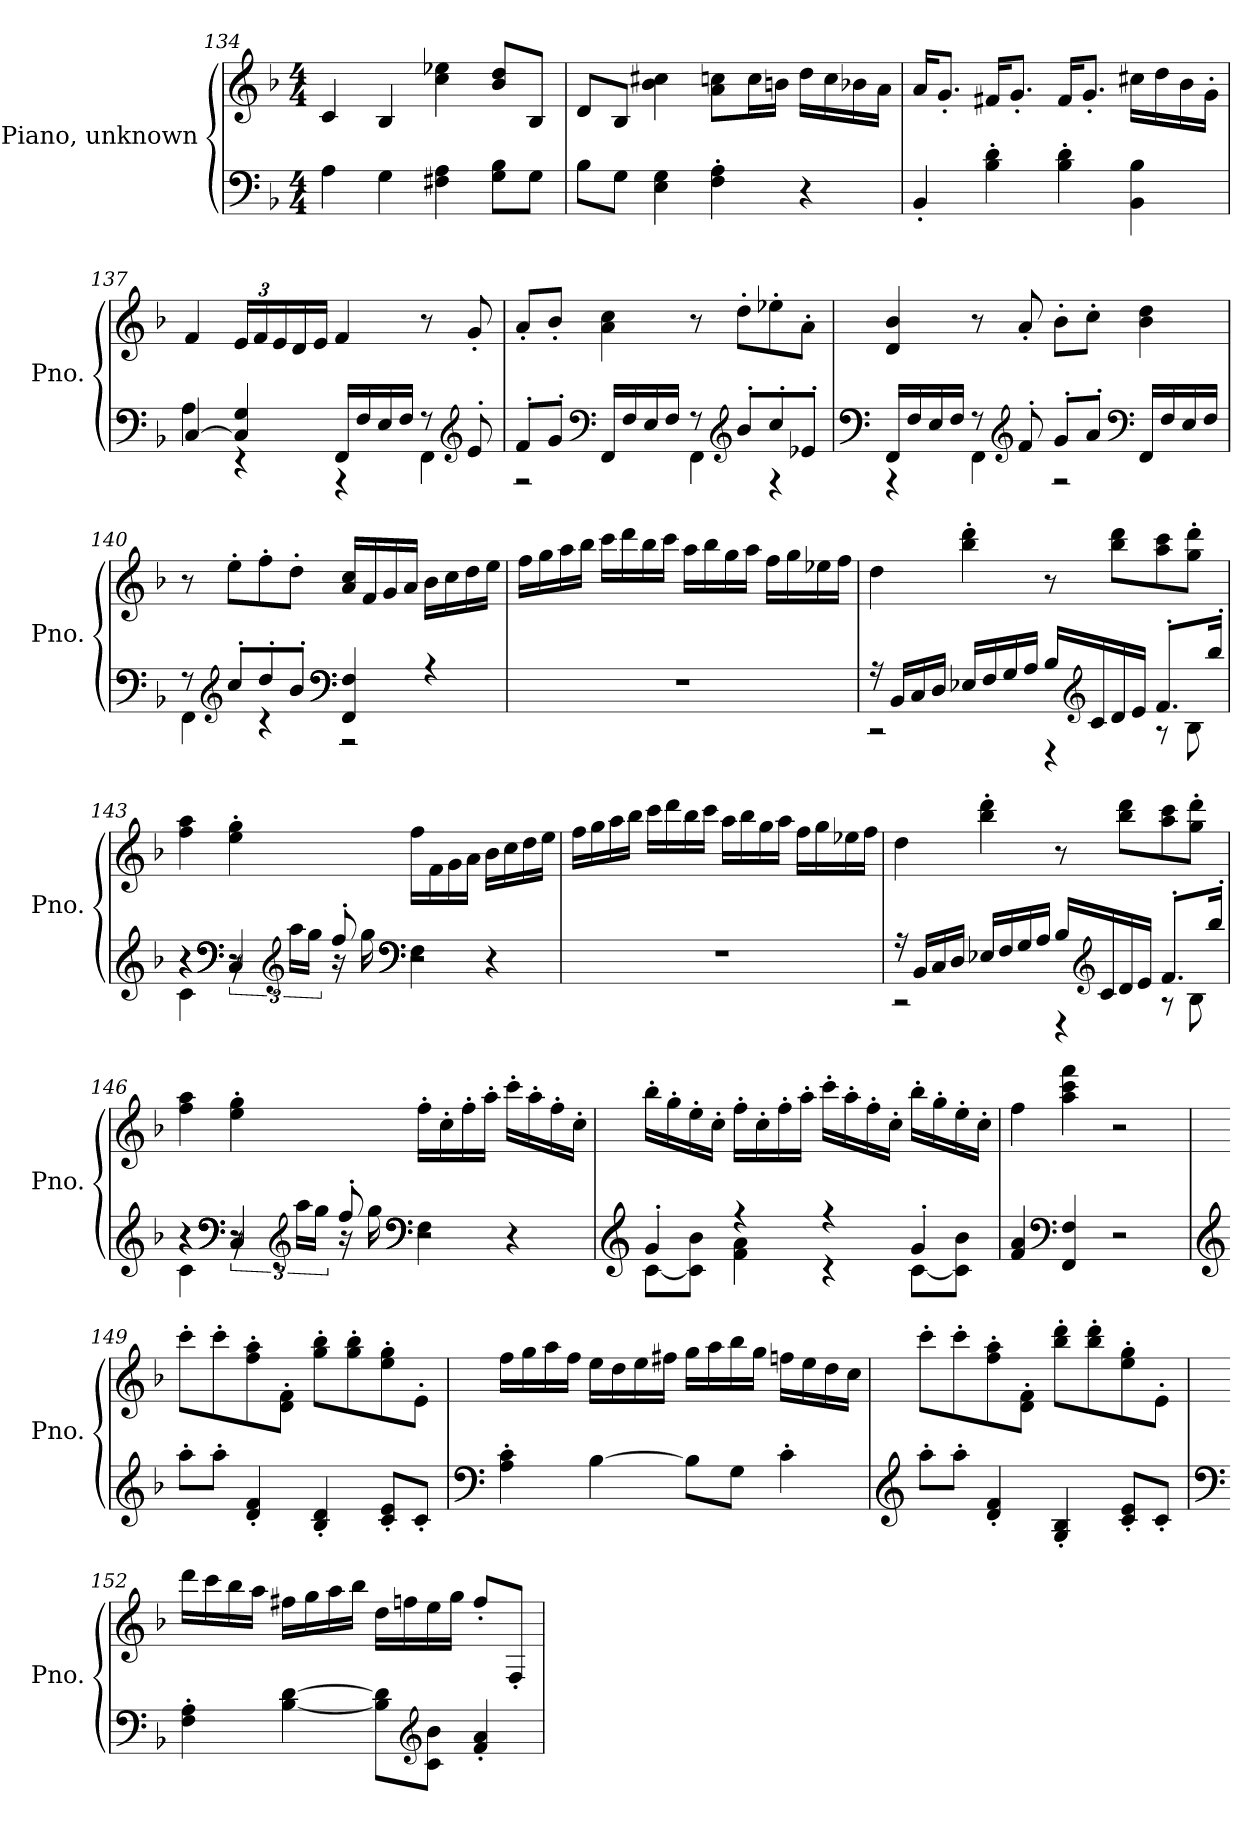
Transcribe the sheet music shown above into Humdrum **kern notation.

**kern	**kern
*part1	*part1
*staff2	*staff1
*I"Piano, unknown	*
*I'Pno.	*
*clefF4	*clefG2
*k[b-]	*k[b-]
*M4/4	*M4/4
=134	=134
4A\	4c/
4G\	4B-/
4F#X\ 4A\	4cc\ 4ee-X\
8G\ 8B-\L	8b-/ 8dd/L
8G\J	8B-/J
!!LO:PB:g=z
=135	=135
8B-\L	8d/L
8G\J	8B-/J
4E\ 4G\	4b-\ 4cc#X\
4F\' 4A\'	8a\ 8ccn\L
.	16cc\L
.	16bn\JJ
4r	16dd\LL
.	16cc\
.	16b-X\
.	16a\JJ
=136	=136
4BB-'/	16a/KL
.	8.g'/J
4B-\' 4d\'	16f#X/KL
.	8.g'/J
4B-\' 4d\'	16f#/KL
.	8.g'/J
4BB-\ 4B-\	16cc#X\LL
.	16dd\
.	16b-\
.	16g'\JJ
=137	=137
*^	*
[4C/	4A\	4f/
*	*	*Xbrackettup
4C/] 4G/	4r	24e/LL
.	.	24f/
.	.	24e/
.	.	16d/
.	.	16e/JJ
16FF/LL	4r	4f/
16F/	.	.
16E/	.	.
16F/JJ	.	.
8r	4FF\	8r
*clefG2	*	*
8e'/	.	8g'/
!!LO:LB:g=z
=138	=138	=138
8f'/L	2r	8a'/L
8g'/J	.	8b-'/J
*clefF4	*	*
16FF/LL	.	4a\ 4cc\
16F/	.	.
16E/	.	.
16F/JJ	.	.
8r	4FF\	8r
*clefG2	*	*
8b-'/L	.	8dd'\L
8cc'/	4r	8ee-X'\
8e-X'/J	.	8a'\J
=139	=139	=139
*clefF4	*	*
16FF/LL	4r	4d/ 4b-/
16F/	.	.
16E/	.	.
16F/JJ	.	.
8r	4FF\	8r
*clefG2	*	*
8f'/	.	8a'/
8g'/L	2r	8b-'\L
8a'/J	.	8cc'\J
*clefF4	*	*
16FF/LL	.	4b-\ 4dd\
16F/	.	.
16E/	.	.
16F/JJ	.	.
!!LO:LB:g=z
=140	=140	=140
8r	4FF\	8r
*clefG2	*	*
8cc'/L	.	8ee'\L
8dd'/	4r	8ff'\
8b-'/J	.	8dd'\J
*clefF4	*	*
4FF/ 4F/	2r	16a/ 16cc/LL
.	.	16f/
.	.	16g/
.	.	16a/JJ
4r	.	16b-\LL
.	.	16cc\
.	.	16dd\
.	.	16ee\JJ
*v	*v	*
=141	=141
1r	16ff\LL
.	16gg\
.	16aa\
.	16bb-\JJ
.	16ccc\LL
.	16ddd\
.	16bb-\
.	16ccc\JJ
.	16aa\LL
.	16bb-\
.	16gg\
.	16aa\JJ
.	16ff\LL
.	16gg\
.	16ee-X\
.	16ff\JJ
!!LO:LB:g=z
=142	=142
*^	*
16r	2r	4dd\
16BB-/LL	.	.
16C/	.	.
16D/JJ	.	.
16E-X/LL	.	4bb-\' 4ddd\'
16F/	.	.
16G/	.	.
16A/JJ	.	.
16B-/LL	4r	8r
*clefG2	*	*
16c/	.	.
16d/	.	8bb-\ 8ddd\L
16e/JJ	.	.
8.f'/L	8r	8aa\ 8ccc\
.	8B-\	8gg\' 8ddd\'J
16bb-'/Jk	.	.
=143	=143	=143
*	*^	*
4r	4c\	4r	4ff\ 4aa\
*clefF4	*	*	*
8r	24r	4C/	4ee\' 4gg\'
*clefG2	*	*	*
.	24aa\LL	.	.
.	24gg\JJ	.	.
8ff'/	16r	.	.
.	16gg\	.	.
*clefF4	*	*	*
2r	4F\	2r	16ff\LL
.	.	.	16f\
.	.	.	16g\
.	.	.	16a\JJ
.	4r	.	16b-\LL
.	.	.	16cc\
.	.	.	16dd\
.	.	.	16ee\JJ
*v	*v	*v	*
!!LO:LB:g=z
=144	=144
1r	16ff\LL
.	16gg\
.	16aa\
.	16bb-\JJ
.	16ccc\LL
.	16ddd\
.	16bb-\
.	16ccc\JJ
.	16aa\LL
.	16bb-\
.	16gg\
.	16aa\JJ
.	16ff\LL
.	16gg\
.	16ee-X\
.	16ff\JJ
=145	=145
*^	*
16r	2r	4dd\
16BB-/LL	.	.
16C/	.	.
16D/JJ	.	.
16E-X/LL	.	4bb-\' 4ddd\'
16F/	.	.
16G/	.	.
16A/JJ	.	.
16B-/LL	4r	8r
*clefG2	*	*
16c/	.	.
16d/	.	8bb-\ 8ddd\L
16e/JJ	.	.
8.f'/L	8r	8aa\ 8ccc\
.	8B-\	8gg\' 8ddd\'J
16bb-'/Jk	.	.
!!LO:LB:g=z
=146	=146	=146
*	*^	*
4r	4c\	4r	4ff\ 4aa\
*clefF4	*	*	*
8r	24r	4C/	4ee\' 4gg\'
*clefG2	*	*	*
.	24aa\LL	.	.
.	24gg\JJ	.	.
8ff'/	16r	.	.
.	16gg\	.	.
*clefF4	*	*	*
2r	4F\	2r	16ff'\LL
.	.	.	16cc'\
.	.	.	16ff'\
.	.	.	16aa'\JJ
.	4r	.	16ccc'\LL
.	.	.	16aa'\
.	.	.	16ff'\
.	.	.	16cc'\JJ
*v	*v	*v	*
=147	=147
*clefG2	*
*^	*
4g'/	[8c\L	16bb-'\LL
.	.	16gg'\
.	8c\] 8b-\J	16ee'\
.	.	16cc'\JJ
4r	4f\ 4a\	16ff'\LL
.	.	16cc'\
.	.	16ff'\
.	.	16aa'\JJ
4r	4r	16ccc'\LL
.	.	16aa'\
.	.	16ff'\
.	.	16cc'\JJ
4g'/	[8c\L	16bb-'\LL
.	.	16gg'\
.	8c\] 8b-\J	16ee'\
.	.	16cc'\JJ
*v	*v	*
=148	=148
4f/ 4a/	4ff\
*clefF4	*
4FF/ 4F/	4aa\ 4ccc\ 4fff\
2r	2r
!!LO:PB:g=z
=149	=149
*clefG2	*
8aa'\L	8ccc'\L
8aa'\J	8ccc'\
4d/' 4f/'	8ff\' 8aa\'
.	8d\' 8f\'J
4B-/' 4d/'	8gg\' 8bb-\'L
.	8gg\' 8bb-\'
8c/' 8e/'L	8ee\' 8gg\'
8c'/J	8e'\J
=150	=150
*clefF4	*
4A\' 4c\'	16ff\LL
.	16gg\
.	16aa\
.	16ff\JJ
[4B-\	16ee\LL
.	16dd\
.	16ee\
.	16ff#X\JJ
8B-\L]	16gg\LL
.	16aa\
8G\J	16bb-\
.	16gg\JJ
4c'\	16ffn\LL
.	16ee\
.	16dd\
.	16cc\JJ
=151	=151
*clefG2	*
8aa'\L	8ccc'\L
8aa'\J	8ccc'\
4d/' 4f/'	8ff\' 8aa\'
.	8d\' 8f\'J
4G/' 4B-/'	8bb-\' 8ddd\'L
.	8bb-\' 8ddd\'
8c/' 8e/'L	8ee\' 8gg\'
8c'/J	8e'\J
!!LO:LB:g=z
=152	=152
*clefF4	*
4F\' 4A\'	16ddd\LL
.	16ccc\
.	16bb-\
.	16aa\JJ
[4B-\ [4d\	16ff#X\LL
.	16gg\
.	16aa\
.	16bb-\JJ
8B-\] 8d\]L	16dd\LL
.	16ffn\
*clefG2	*
8c\ 8b-\J	16ee\
.	16gg\JJ
4f/' 4a/'	8ff'/L
.	8F'/J
=	=
*-	*-
